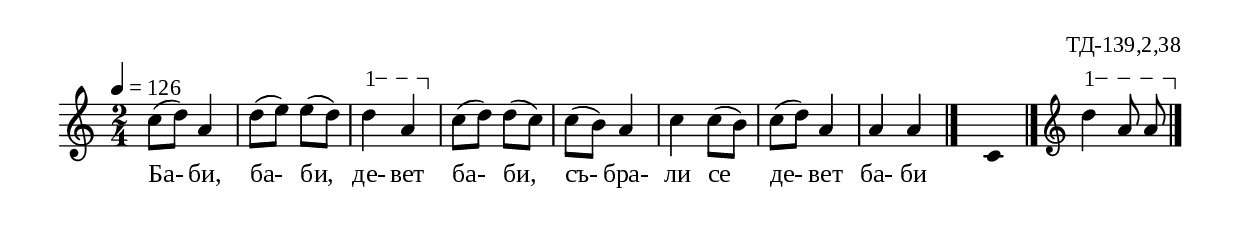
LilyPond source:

%{
sva_139_2_38
%}

\include "td-preamble.ly"

\score {
\relative c'' {
\tempo 4 = 126
\time 2/4
%\cadenzaOn
c8([ d]) a4 | d8([ e]) e([ d]) | 
\varA
d4\startTextSpan a\stopTextSpan | 
c8([ d]) d([ c]) | c([ b]) a4 |
c c8([ b]) | c([ d]) a4 | a a
 \bar "|." 
s4 \fixB c, \fixC
  \bar "|." 
\endm
\varA
d'4\startTextSpan a8\noBeam a\stopTextSpan | 
   \bar "|." 
}
\addlyrics { Ба- би, ба- би, де- вет ба- би, съ- бра- ли се де- вет ба- би }
%
\layout {
%   \context { 
%	    \Staff \remove "Time_signature_engraver" } 
  indent = #0
  line-width = 190\mm
  ragged-right=##f
}
%
\midi { 
	\context {
		\Score tempoWholesPerMinute = #(ly:make-moment 126 4)
		}
	}
}
%
\header{
  opus = "ТД-139,2,38"
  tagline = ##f
}


